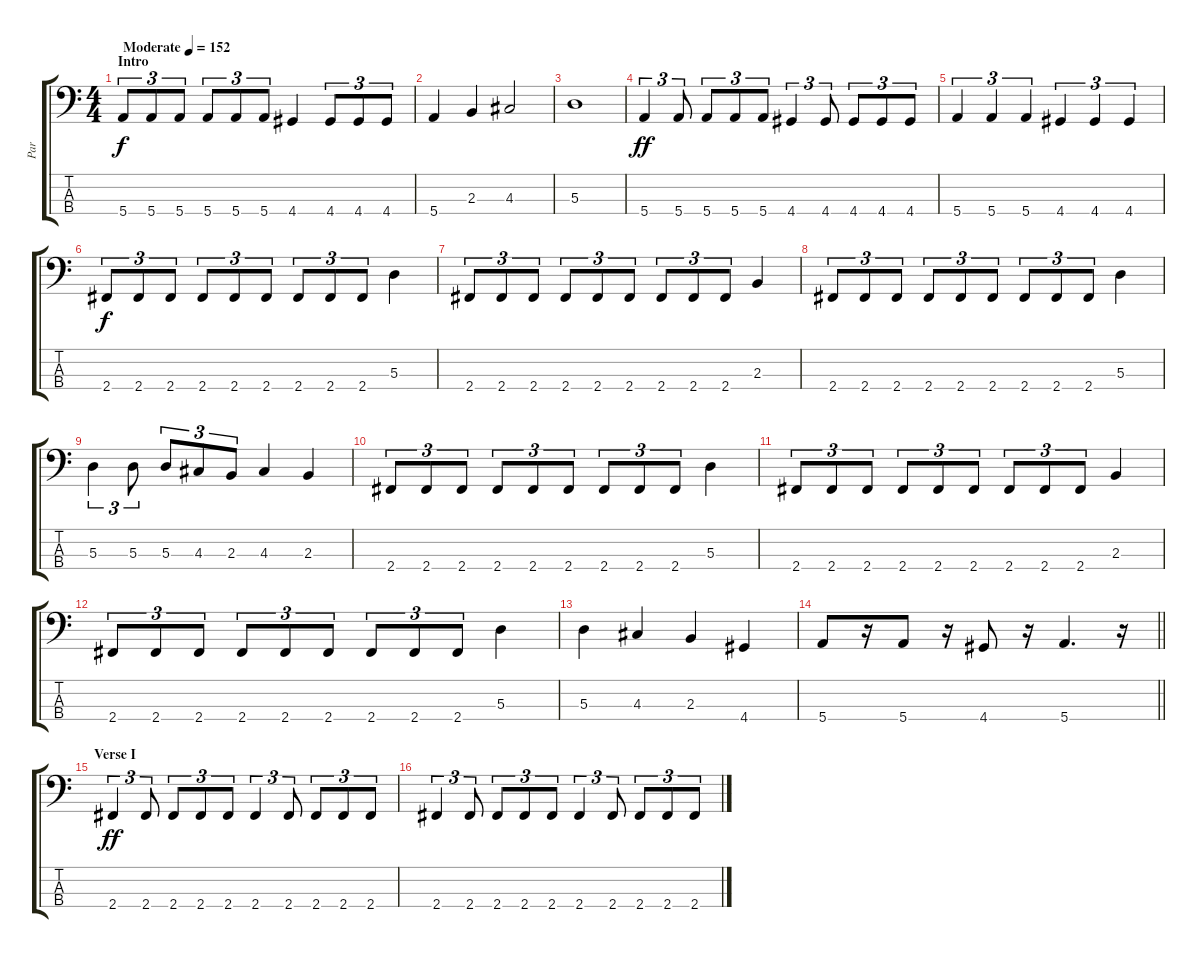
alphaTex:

\track ("Par" "Par") {instrument electricbassfinger}
\staff {score tabs}
\tuning (G2 D2 A1 E1) {hide}
\ts (4 4)
\section ("" "Intro")
\tempo (152 "Moderate")
\clef f4
\ks c
5.4.8{tu (3 2) dy f instrument electricbassfinger} 5.4.8{tu (3 2)} 5.4.8{tu (3 2)} 5.4.8{tu (3 2)} 5.4.8{tu (3 2)} 5.4.8{tu (3 2)} 4.4.4 4.4.8{tu (3 2)} 4.4.8{tu (3 2)} 4.4.8{tu (3 2)} |
5.4.4 2.3.4 4.3.2 |
5.3.1 |
5.4.4{tu (3 2) dy ff} 5.4.8{tu (3 2)} 5.4.8{tu (3 2)} 5.4.8{tu (3 2)} 5.4.8{tu (3 2)} 4.4.4{tu (3 2)} 4.4.8{tu (3 2)} 4.4.8{tu (3 2)} 4.4.8{tu (3 2)} 4.4.8{tu (3 2)} |
5.4.4{tu (3 2)} 5.4.4{tu (3 2)} 5.4.4{tu (3 2)} 4.4.4{tu (3 2)} 4.4.4{tu (3 2)} 4.4.4{tu (3 2)} |
2.4.8{tu (3 2) dy f} 2.4.8{tu (3 2)} 2.4.8{tu (3 2)} 2.4.8{tu (3 2)} 2.4.8{tu (3 2)} 2.4.8{tu (3 2)} 2.4.8{tu (3 2)} 2.4.8{tu (3 2)} 2.4.8{tu (3 2)} 5.3.4 |
2.4.8{tu (3 2)} 2.4.8{tu (3 2)} 2.4.8{tu (3 2)} 2.4.8{tu (3 2)} 2.4.8{tu (3 2)} 2.4.8{tu (3 2)} 2.4.8{tu (3 2)} 2.4.8{tu (3 2)} 2.4.8{tu (3 2)} 2.3.4 |
2.4.8{tu (3 2)} 2.4.8{tu (3 2)} 2.4.8{tu (3 2)} 2.4.8{tu (3 2)} 2.4.8{tu (3 2)} 2.4.8{tu (3 2)} 2.4.8{tu (3 2)} 2.4.8{tu (3 2)} 2.4.8{tu (3 2)} 5.3.4 |
5.3.4{tu (3 2)} 5.3.8{tu (3 2)} 5.3.8{tu (3 2)} 4.3.8{tu (3 2)} 2.3.8{tu (3 2)} 4.3.4 2.3.4 |
2.4.8{tu (3 2)} 2.4.8{tu (3 2)} 2.4.8{tu (3 2)} 2.4.8{tu (3 2)} 2.4.8{tu (3 2)} 2.4.8{tu (3 2)} 2.4.8{tu (3 2)} 2.4.8{tu (3 2)} 2.4.8{tu (3 2)} 5.3.4 |
2.4.8{tu (3 2)} 2.4.8{tu (3 2)} 2.4.8{tu (3 2)} 2.4.8{tu (3 2)} 2.4.8{tu (3 2)} 2.4.8{tu (3 2)} 2.4.8{tu (3 2)} 2.4.8{tu (3 2)} 2.4.8{tu (3 2)} 2.3.4 |
2.4.8{tu (3 2)} 2.4.8{tu (3 2)} 2.4.8{tu (3 2)} 2.4.8{tu (3 2)} 2.4.8{tu (3 2)} 2.4.8{tu (3 2)} 2.4.8{tu (3 2)} 2.4.8{tu (3 2)} 2.4.8{tu (3 2)} 5.3.4 |
5.3.4 4.3.4 2.3.4 4.4.4 |
\barLineRight lightlight
5.4.8 r.16 5.4.8 r.16 4.4.8 r.16 5.4.4{d} r.16 |
\section ("" "Verse I")
2.4.4{tu (3 2) dy ff} 2.4.8{tu (3 2)} 2.4.8{tu (3 2)} 2.4.8{tu (3 2)} 2.4.8{tu (3 2)} 2.4.4{tu (3 2)} 2.4.8{tu (3 2)} 2.4.8{tu (3 2)} 2.4.8{tu (3 2)} 2.4.8{tu (3 2)} |
2.4.4{tu (3 2)} 2.4.8{tu (3 2)} 2.4.8{tu (3 2)} 2.4.8{tu (3 2)} 2.4.8{tu (3 2)} 2.4.4{tu (3 2)} 2.4.8{tu (3 2)} 2.4.8{tu (3 2)} 2.4.8{tu (3 2)} 2.4.8{tu (3 2)}
